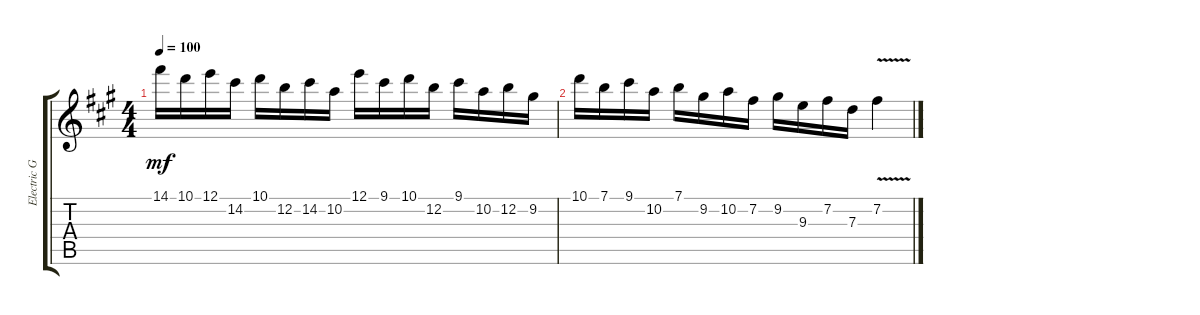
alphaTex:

\track ("Electric Guitar" "Electric G") {instrument electricguitarclean}
\staff {score tabs}
\tuning (E4 B3 G3 D3 A2 E2) {hide}
\ts (4 4)
\tempo 100
\clef g2
\ks f#minor
14.1.16{dy mf instrument electricguitarclean} 10.1.16 12.1.16 14.2.16 10.1.16 12.2.16 14.2.16 10.2.16 12.1.16 9.1.16 10.1.16 12.2.16 9.1.16 10.2.16 12.2.16 9.2.16 |
10.1.16 7.1.16 9.1.16 10.2.16 7.1.16 9.2.16 10.2.16 7.2.16 9.2.16 9.3.16 7.2.16 7.3.16 7.2{v}.4
